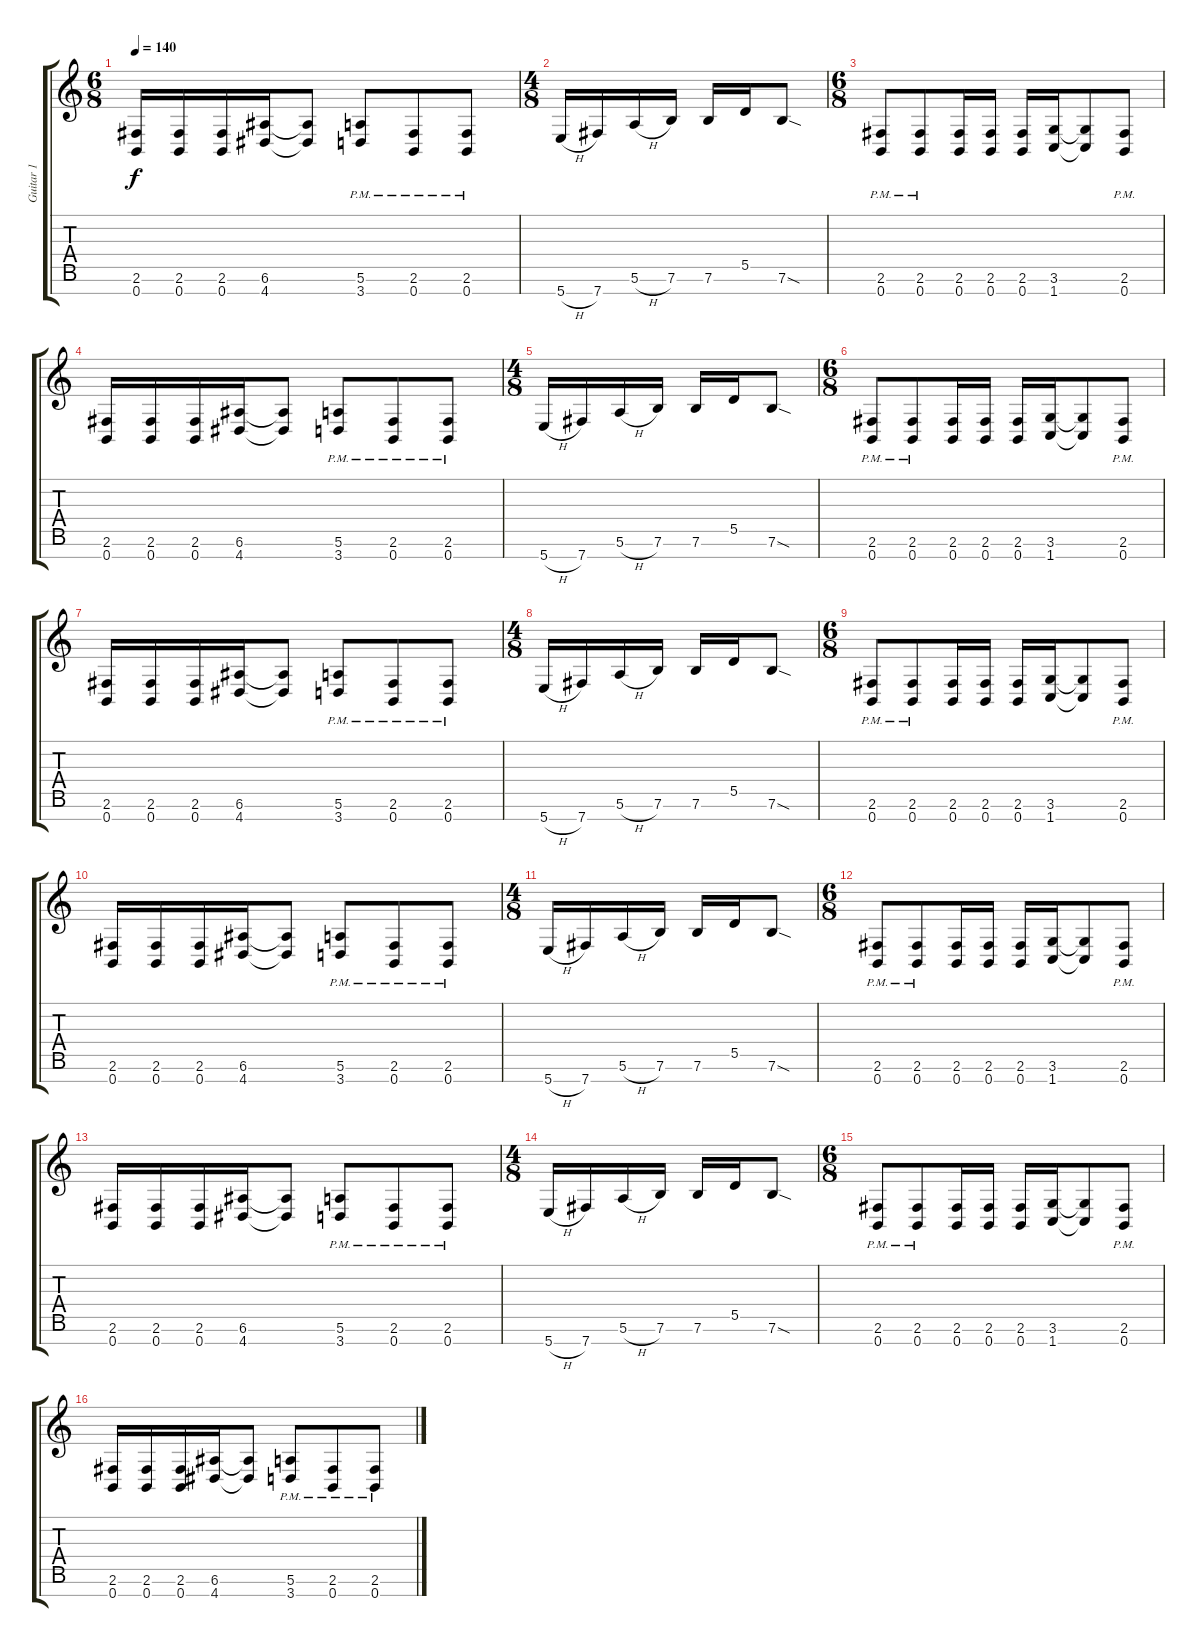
\track ("Guitar 1" "Guitar 1") {instrument distortionguitar}
\staff {score tabs}
\tuning (E4 B3 G3 D3 A2 E2 B1) {hide}
\ts (6 8)
\tempo 140
\clef g2
\ks c
(2.6 0.7).16{dy f} (2.6 0.7).16 (2.6 0.7).16 (6.6 4.7).16 (6.6{t} 4.7{t}).8 (5.6{pm} 3.7{pm}).8 (2.6{pm} 0.7{pm}).8 (2.6{pm} 0.7{pm}).8 |
\ts (4 8)
5.7{h}.16 7.7.16 5.6{h}.16 7.6.16 7.6.16 5.5.16 7.6{sod}.8 |
\ts (6 8)
(2.6{pm} 0.7{pm}).8 (2.6{pm} 0.7{pm}).8 (2.6 0.7).16 (2.6 0.7).16 (2.6 0.7).16 (3.6 1.7).16 (3.6{t} 1.7{t}).8 (2.6{pm} 0.7{pm}).8 |
(2.6 0.7).16 (2.6 0.7).16 (2.6 0.7).16 (6.6 4.7).16 (6.6{t} 4.7{t}).8 (5.6{pm} 3.7{pm}).8 (2.6{pm} 0.7{pm}).8 (2.6{pm} 0.7{pm}).8 |
\ts (4 8)
5.7{h}.16 7.7.16 5.6{h}.16 7.6.16 7.6.16 5.5.16 7.6{sod}.8 |
\ts (6 8)
\section ("" "")
(2.6{pm} 0.7{pm}).8 (2.6{pm} 0.7{pm}).8 (2.6 0.7).16 (2.6 0.7).16 (2.6 0.7).16 (3.6 1.7).16 (3.6{t} 1.7{t}).8 (2.6{pm} 0.7{pm}).8 |
(2.6 0.7).16 (2.6 0.7).16 (2.6 0.7).16 (6.6 4.7).16 (6.6{t} 4.7{t}).8 (5.6{pm} 3.7{pm}).8 (2.6{pm} 0.7{pm}).8 (2.6{pm} 0.7{pm}).8 |
\ts (4 8)
5.7{h}.16 7.7.16 5.6{h}.16 7.6.16 7.6.16 5.5.16 7.6{sod}.8 |
\ts (6 8)
(2.6{pm} 0.7{pm}).8 (2.6{pm} 0.7{pm}).8 (2.6 0.7).16 (2.6 0.7).16 (2.6 0.7).16 (3.6 1.7).16 (3.6{t} 1.7{t}).8 (2.6{pm} 0.7{pm}).8 |
(2.6 0.7).16 (2.6 0.7).16 (2.6 0.7).16 (6.6 4.7).16 (6.6{t} 4.7{t}).8 (5.6{pm} 3.7{pm}).8 (2.6{pm} 0.7{pm}).8 (2.6{pm} 0.7{pm}).8 |
\ts (4 8)
5.7{h}.16 7.7.16 5.6{h}.16 7.6.16 7.6.16 5.5.16 7.6{sod}.8 |
\ts (6 8)
(2.6{pm} 0.7{pm}).8 (2.6{pm} 0.7{pm}).8 (2.6 0.7).16 (2.6 0.7).16 (2.6 0.7).16 (3.6 1.7).16 (3.6{t} 1.7{t}).8 (2.6{pm} 0.7{pm}).8 |
(2.6 0.7).16 (2.6 0.7).16 (2.6 0.7).16 (6.6 4.7).16 (6.6{t} 4.7{t}).8 (5.6{pm} 3.7{pm}).8 (2.6{pm} 0.7{pm}).8 (2.6{pm} 0.7{pm}).8 |
\ts (4 8)
5.7{h}.16 7.7.16 5.6{h}.16 7.6.16 7.6.16 5.5.16 7.6{sod}.8 |
\ts (6 8)
(2.6{pm} 0.7{pm}).8 (2.6{pm} 0.7{pm}).8 (2.6 0.7).16 (2.6 0.7).16 (2.6 0.7).16 (3.6 1.7).16 (3.6{t} 1.7{t}).8 (2.6{pm} 0.7{pm}).8 |
(2.6 0.7).16 (2.6 0.7).16 (2.6 0.7).16 (6.6 4.7).16 (6.6{t} 4.7{t}).8 (5.6{pm} 3.7{pm}).8 (2.6{pm} 0.7{pm}).8 (2.6{pm} 0.7{pm}).8
